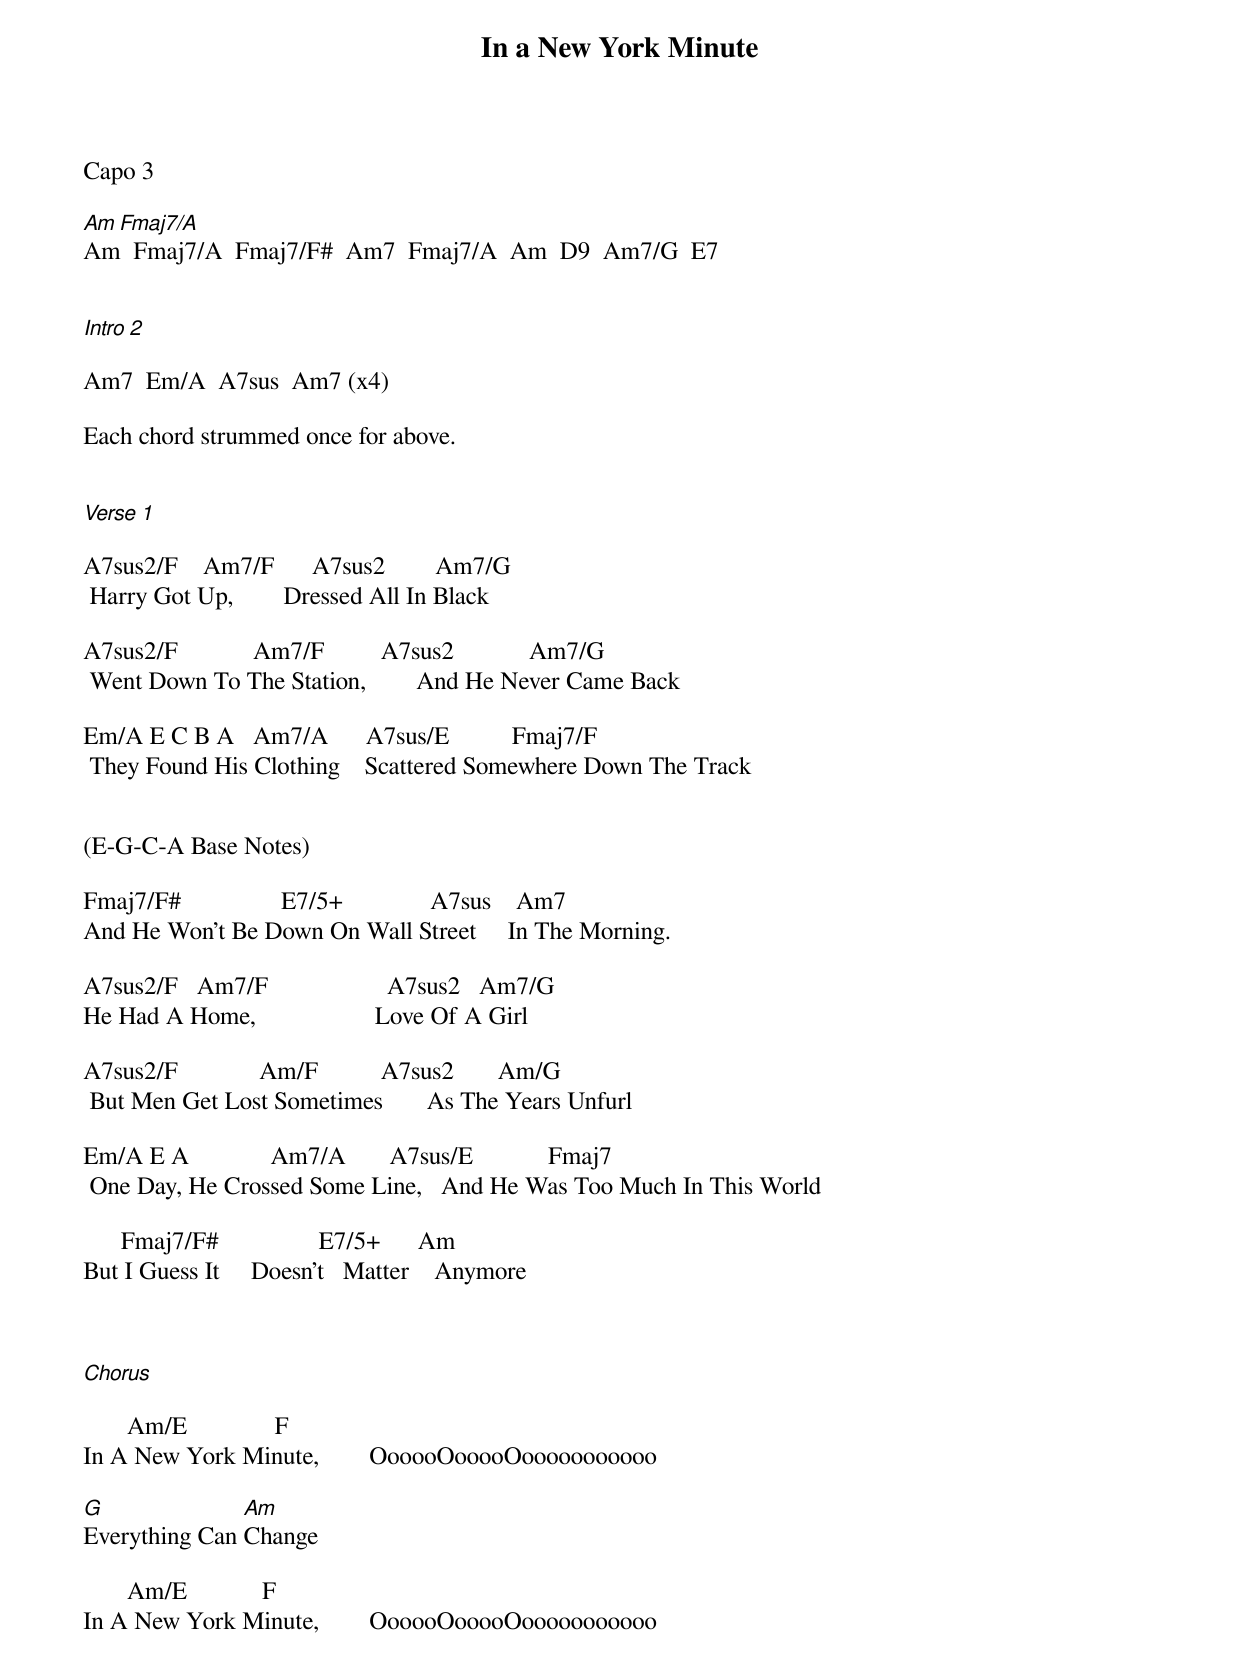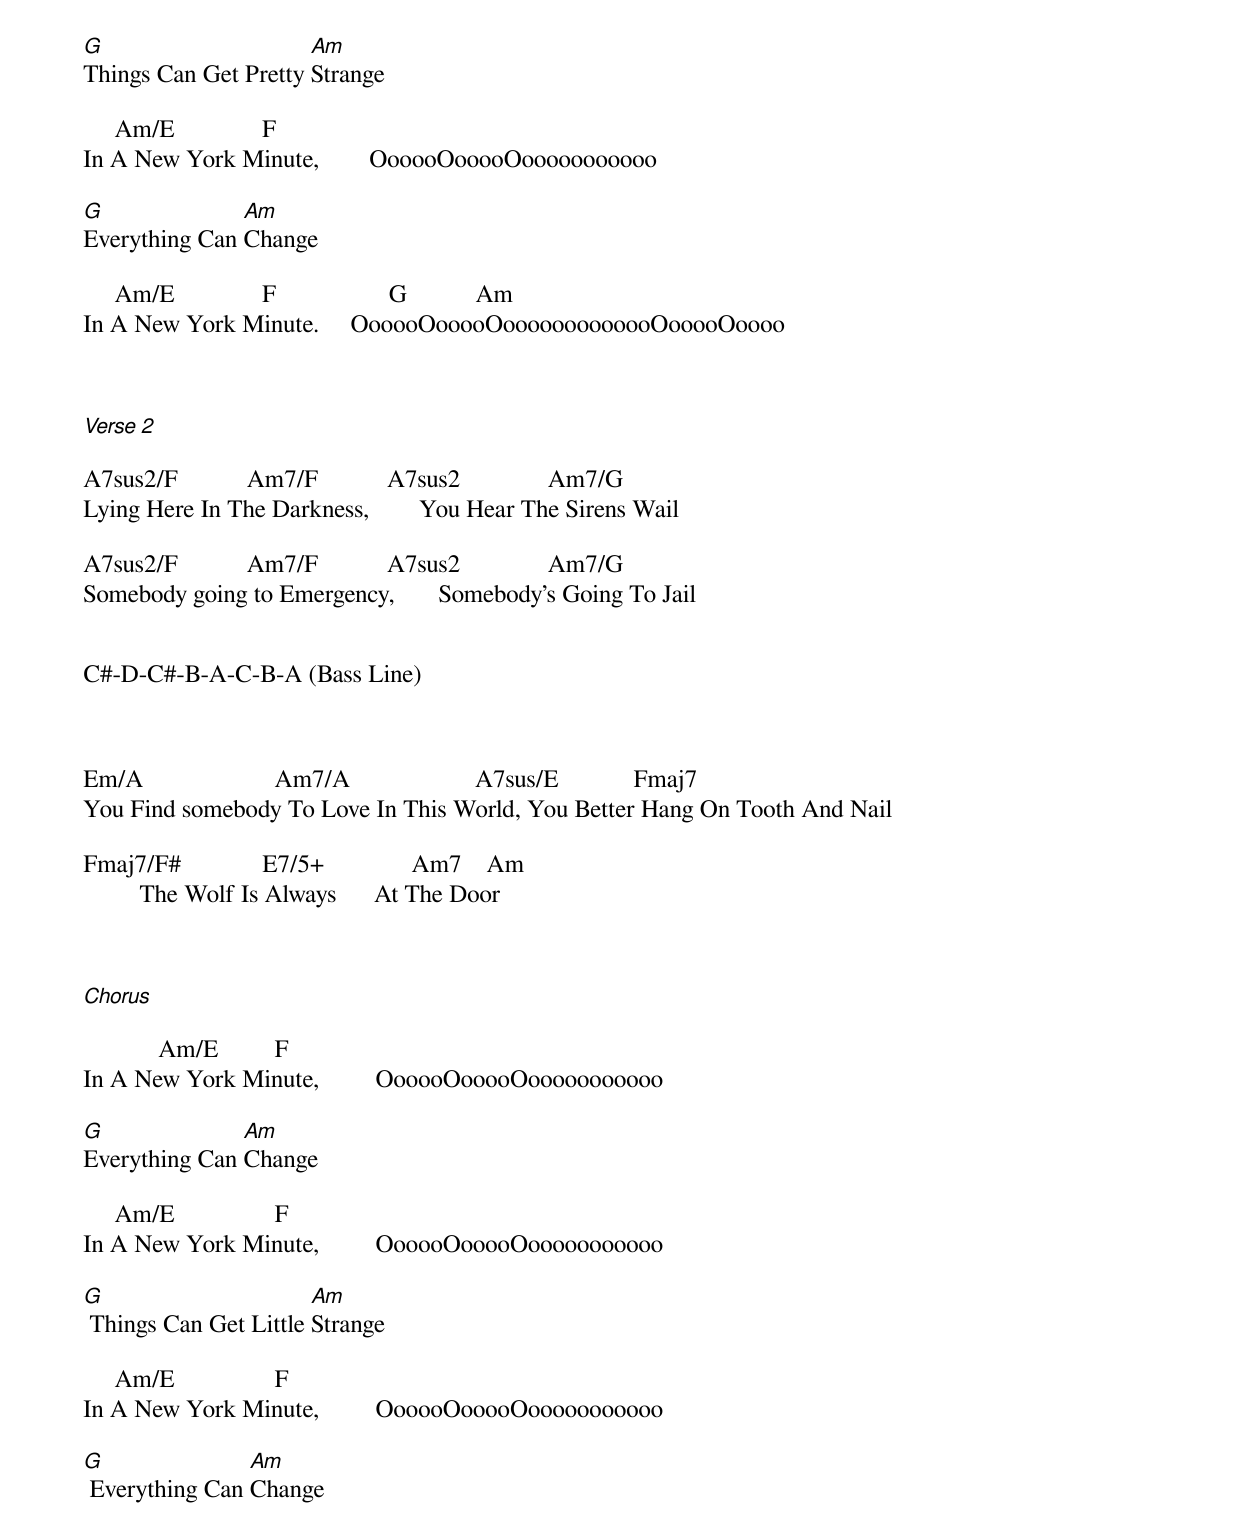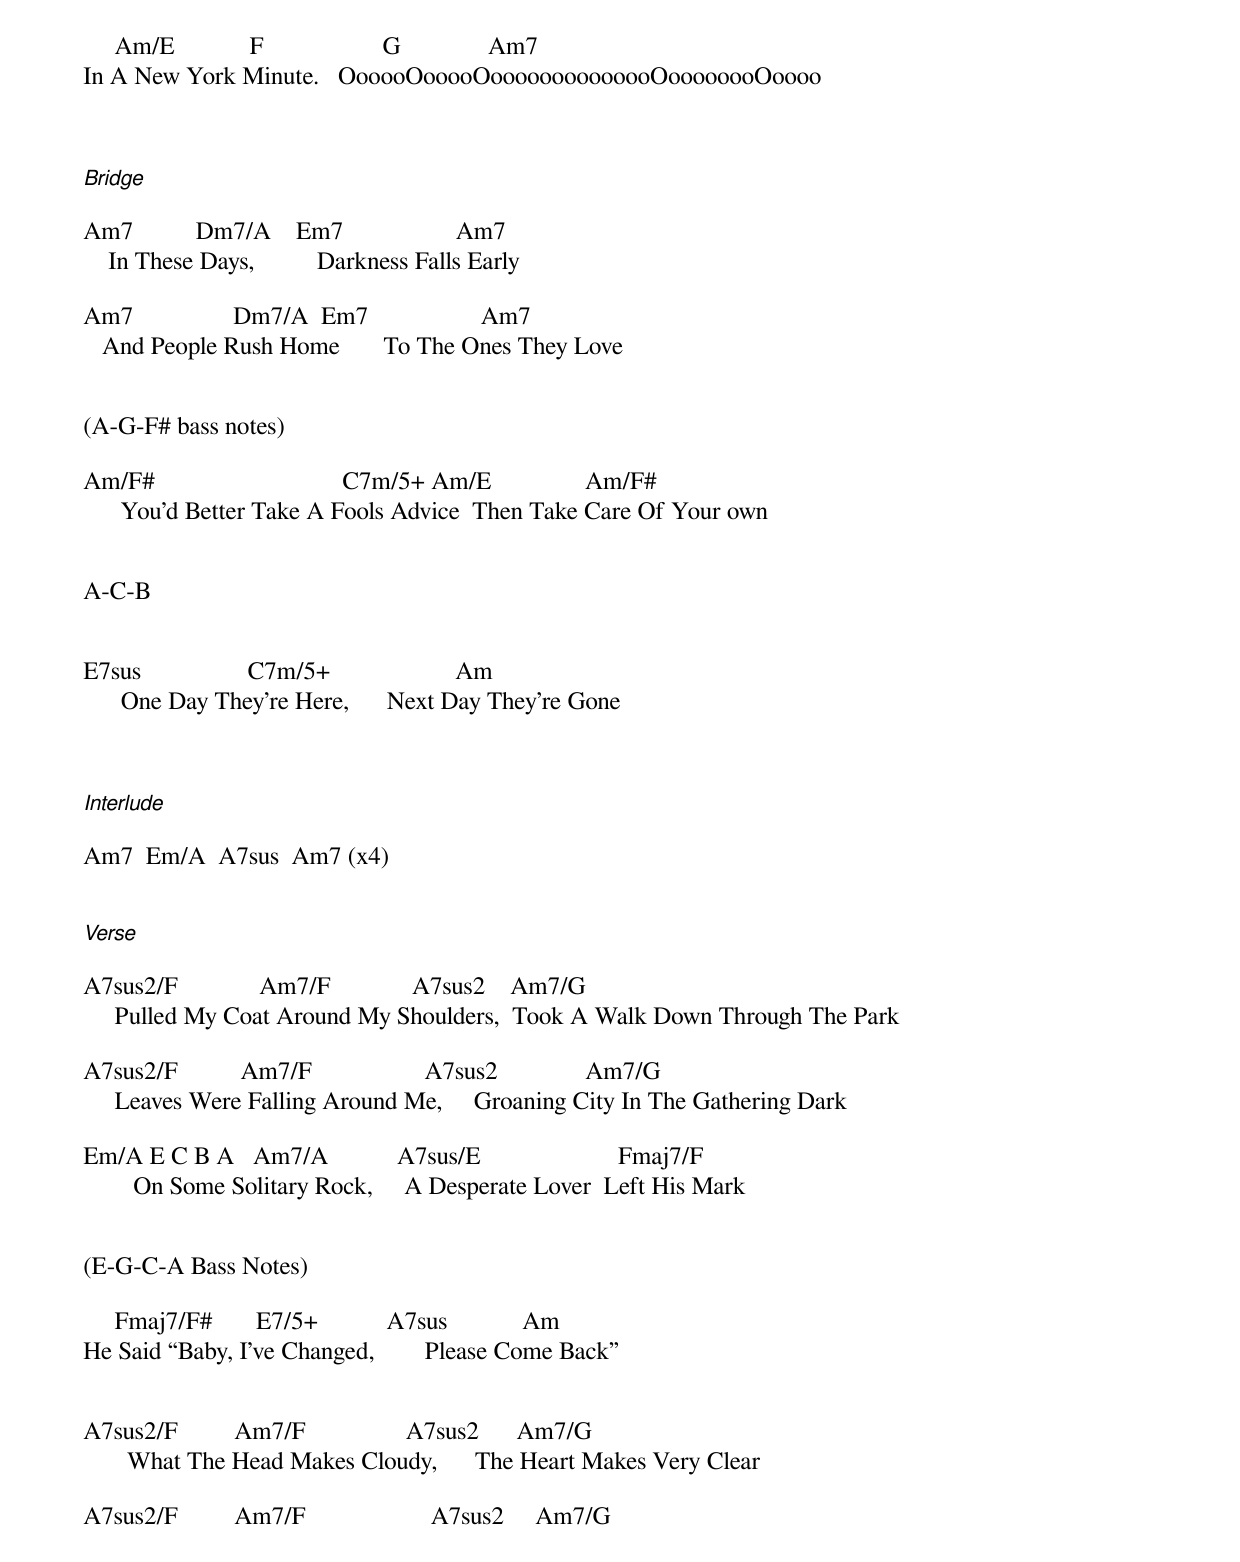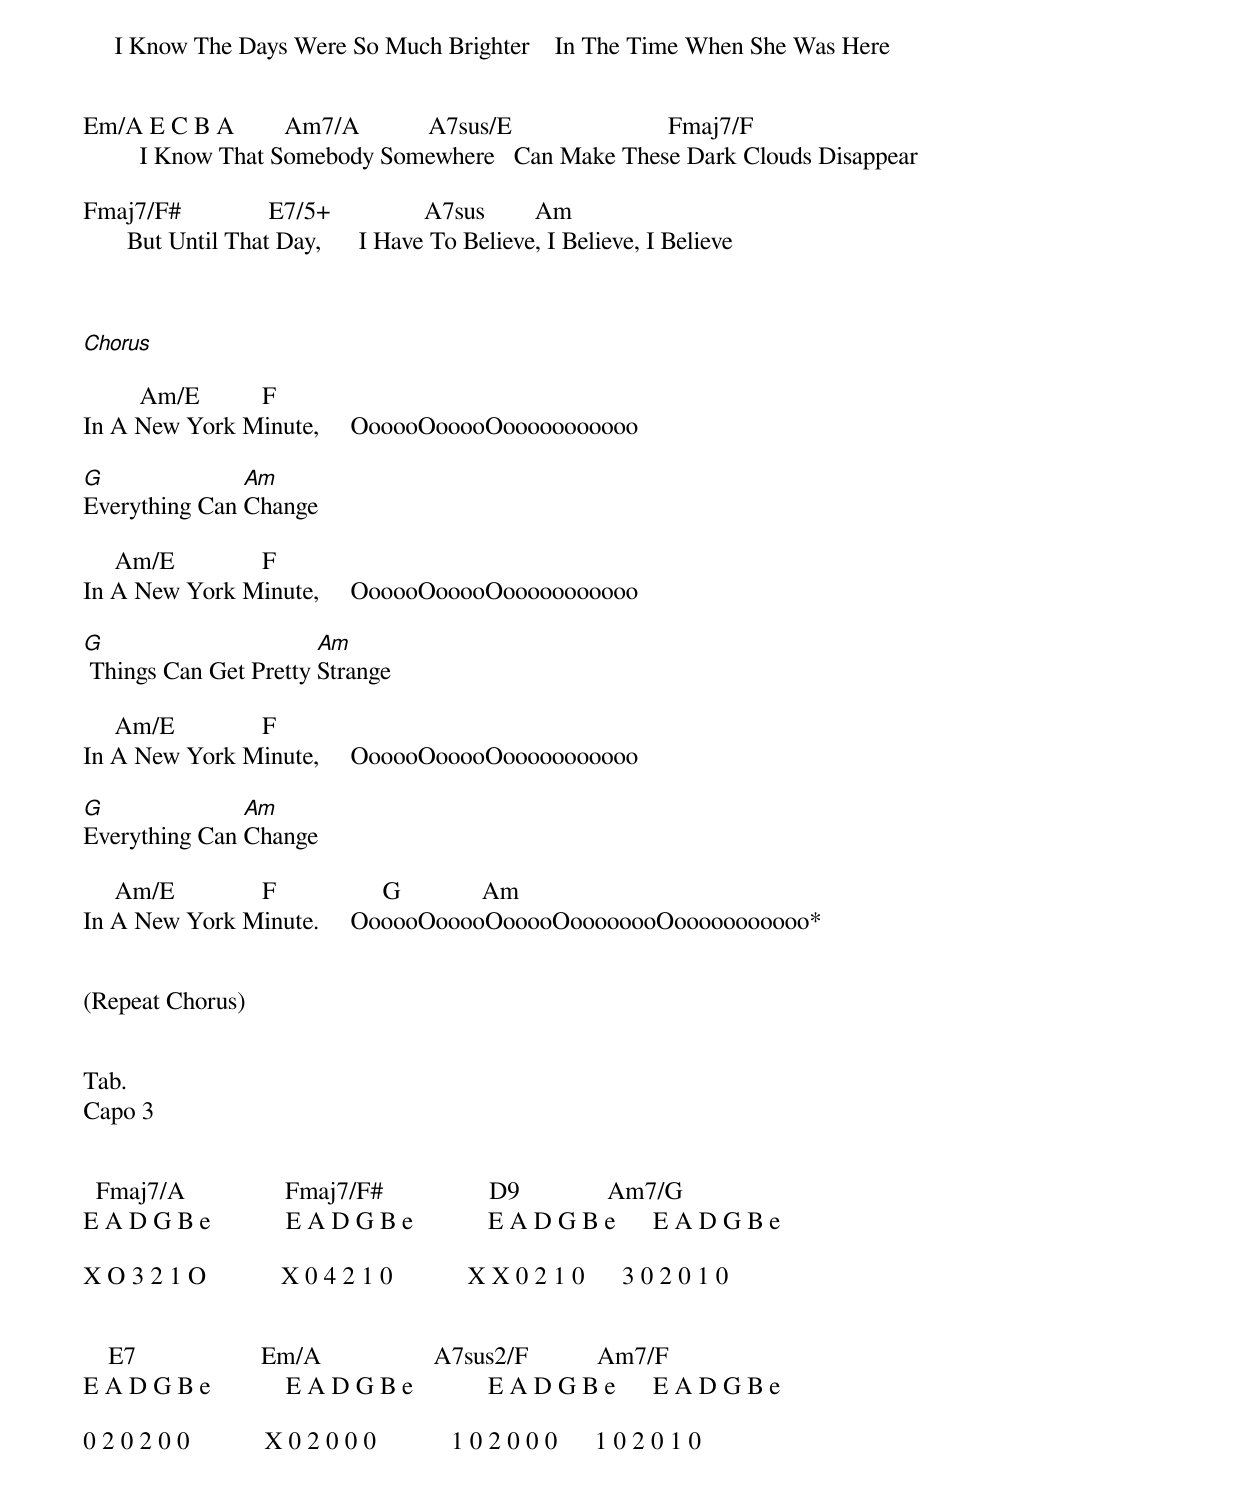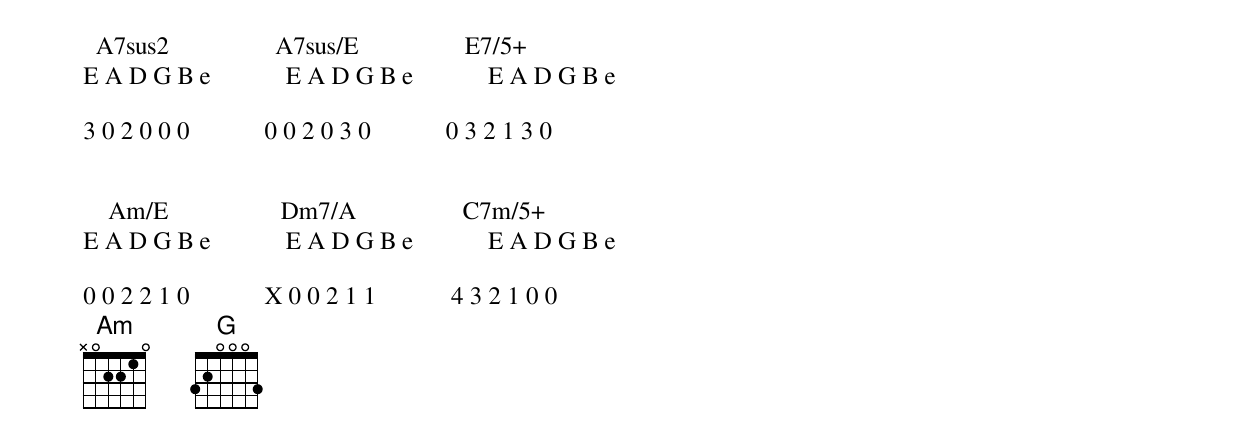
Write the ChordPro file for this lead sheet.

{title:In a New York Minute}

Capo 3

[Am][Fmaj7/A]
Am  Fmaj7/A  Fmaj7/F#  Am7  Fmaj7/A  Am  D9  Am7/G  E7


[Intro 2]

Am7  Em/A  A7sus  Am7 (x4)

Each chord strummed once for above.


[Verse 1]

A7sus2/F    Am7/F      A7sus2        Am7/G
 Harry Got Up,        Dressed All In Black

A7sus2/F            Am7/F         A7sus2            Am7/G
 Went Down To The Station,        And He Never Came Back

Em/A E C B A   Am7/A      A7sus/E          Fmaj7/F
 They Found His Clothing    Scattered Somewhere Down The Track


(E-G-C-A Base Notes)

Fmaj7/F#                E7/5+              A7sus    Am7
And He Won’t Be Down On Wall Street     In The Morning.

A7sus2/F   Am7/F                   A7sus2   Am7/G
He Had A Home,                   Love Of A Girl

A7sus2/F             Am/F          A7sus2       Am/G
 But Men Get Lost Sometimes       As The Years Unfurl

Em/A E A             Am7/A       A7sus/E            Fmaj7
 One Day, He Crossed Some Line,   And He Was Too Much In This World

      Fmaj7/F#                E7/5+      Am
But I Guess It     Doesn’t   Matter    Anymore



[Chorus]

       Am/E              F
In A New York Minute,        OooooOooooOooooooooooo

[G]Everything Can [Am]Change

       Am/E            F
In A New York Minute,        OooooOooooOooooooooooo

[G]Things Can Get Pretty [Am]Strange

     Am/E              F
In A New York Minute,        OooooOooooOooooooooooo

[G]Everything Can [Am]Change

     Am/E              F                  G           Am
In A New York Minute.     OooooOooooOooooooooooooOooooOoooo



[Verse 2]

A7sus2/F           Am7/F           A7sus2              Am7/G
Lying Here In The Darkness,        You Hear The Sirens Wail

A7sus2/F           Am7/F           A7sus2              Am7/G
Somebody going to Emergency,       Somebody’s Going To Jail


C#-D-C#-B-A-C-B-A (Bass Line)



Em/A                     Am7/A                    A7sus/E            Fmaj7
You Find somebody To Love In This World, You Better Hang On Tooth And Nail

Fmaj7/F#             E7/5+              Am7    Am
         The Wolf Is Always      At The Door



[Chorus]

            Am/E         F
In A New York Minute,         OooooOooooOooooooooooo

[G]Everything Can [Am]Change

     Am/E                F
In A New York Minute,         OooooOooooOooooooooooo

[G] Things Can Get Little [Am]Strange

     Am/E                F
In A New York Minute,         OooooOooooOooooooooooo

[G] Everything Can [Am]Change

     Am/E            F                   G              Am7
In A New York Minute.   OooooOooooOoooooooooooooOoooooooOoooo



[Bridge]

Am7          Dm7/A    Em7                  Am7
    In These Days,          Darkness Falls Early

Am7                Dm7/A  Em7                  Am7
   And People Rush Home       To The Ones They Love


(A-G-F# bass notes)

Am/F#                              C7m/5+ Am/E               Am/F#
      You’d Better Take A Fools Advice  Then Take Care Of Your own


A-C-B


E7sus                 C7m/5+                    Am
      One Day They’re Here,      Next Day They’re Gone



[Interlude]

Am7  Em/A  A7sus  Am7 (x4)


[Verse]

A7sus2/F             Am7/F             A7sus2    Am7/G
     Pulled My Coat Around My Shoulders,  Took A Walk Down Through The Park

A7sus2/F          Am7/F                  A7sus2              Am7/G
     Leaves Were Falling Around Me,     Groaning City In The Gathering Dark

Em/A E C B A   Am7/A           A7sus/E                      Fmaj7/F
        On Some Solitary Rock,     A Desperate Lover  Left His Mark


(E-G-C-A Bass Notes)

     Fmaj7/F#       E7/5+           A7sus            Am
He Said “Baby, I’ve Changed,        Please Come Back”


A7sus2/F         Am7/F                A7sus2      Am7/G
       What The Head Makes Cloudy,      The Heart Makes Very Clear

A7sus2/F         Am7/F                    A7sus2     Am7/G
     I Know The Days Were So Much Brighter    In The Time When She Was Here


Em/A E C B A        Am7/A           A7sus/E                         Fmaj7/F
         I Know That Somebody Somewhere   Can Make These Dark Clouds Disappear

Fmaj7/F#              E7/5+               A7sus        Am
       But Until That Day,      I Have To Believe, I Believe, I Believe



[Chorus]

         Am/E          F
In A New York Minute,     OooooOooooOooooooooooo

[G]Everything Can [Am]Change

     Am/E              F
In A New York Minute,     OooooOooooOooooooooooo

[G] Things Can Get Pretty [Am]Strange

     Am/E              F
In A New York Minute,     OooooOooooOooooooooooo

[G]Everything Can [Am]Change

     Am/E              F                 G             Am
In A New York Minute.     OooooOooooOooooOoooooooOooooooooooo*


(Repeat Chorus)


Tab.
Capo 3


  Fmaj7/A                Fmaj7/F#                 D9              Am7/G
E A D G B e            E A D G B e            E A D G B e      E A D G B e

X O 3 2 1 O            X 0 4 2 1 0            X X 0 2 1 0      3 0 2 0 1 0


    E7                    Em/A                  A7sus2/F           Am7/F
E A D G B e            E A D G B e            E A D G B e      E A D G B e

0 2 0 2 0 0            X 0 2 0 0 0            1 0 2 0 0 0      1 0 2 0 1 0


  A7sus2                 A7sus/E                 E7/5+
E A D G B e            E A D G B e            E A D G B e

3 0 2 0 0 0            0 0 2 0 3 0            0 3 2 1 3 0


    Am/E                  Dm7/A                 C7m/5+
E A D G B e            E A D G B e            E A D G B e

0 0 2 2 1 0            X 0 0 2 1 1            4 3 2 1 0 0
